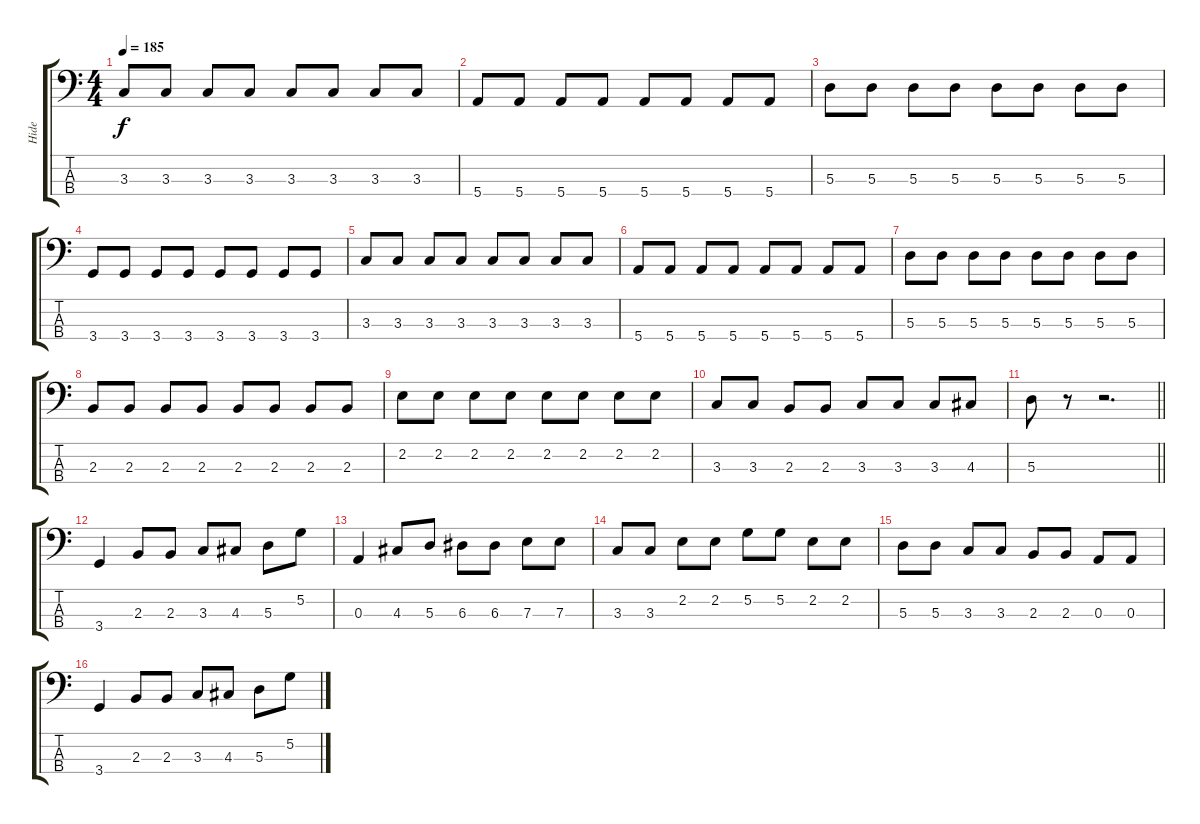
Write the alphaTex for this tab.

\track ("Hide" "Hide") {instrument electricbasspick}
\staff {score tabs}
\tuning (G2 D2 A1 E1) {hide}
\ts (4 4)
\tempo 185
\clef f4
\ks c
3.3.8{dy f} 3.3.8 3.3.8 3.3.8 3.3.8 3.3.8 3.3.8 3.3.8 |
5.4.8 5.4.8 5.4.8 5.4.8 5.4.8 5.4.8 5.4.8 5.4.8 |
5.3.8 5.3.8 5.3.8 5.3.8 5.3.8 5.3.8 5.3.8 5.3.8 |
3.4.8 3.4.8 3.4.8 3.4.8 3.4.8 3.4.8 3.4.8 3.4.8 |
3.3.8 3.3.8 3.3.8 3.3.8 3.3.8 3.3.8 3.3.8 3.3.8 |
5.4.8 5.4.8 5.4.8 5.4.8 5.4.8 5.4.8 5.4.8 5.4.8 |
5.3.8 5.3.8 5.3.8 5.3.8 5.3.8 5.3.8 5.3.8 5.3.8 |
2.3.8 2.3.8 2.3.8 2.3.8 2.3.8 2.3.8 2.3.8 2.3.8 |
2.2.8 2.2.8 2.2.8 2.2.8 2.2.8 2.2.8 2.2.8 2.2.8 |
3.3.8 3.3.8 2.3.8 2.3.8 3.3.8 3.3.8 3.3.8 4.3.8 |
\barLineRight lightlight
5.3.8 r.8 r.2{d} |
\section ("" "")
3.4.4 2.3.8 2.3.8 3.3.8 4.3.8 5.3.8 5.2.8 |
0.3.4 4.3.8 5.3.8 6.3.8 6.3.8 7.3.8 7.3.8 |
3.3.8 3.3.8 2.2.8 2.2.8 5.2.8 5.2.8 2.2.8 2.2.8 |
5.3.8 5.3.8 3.3.8 3.3.8 2.3.8 2.3.8 0.3.8 0.3.8 |
3.4.4 2.3.8 2.3.8 3.3.8 4.3.8 5.3.8 5.2.8
